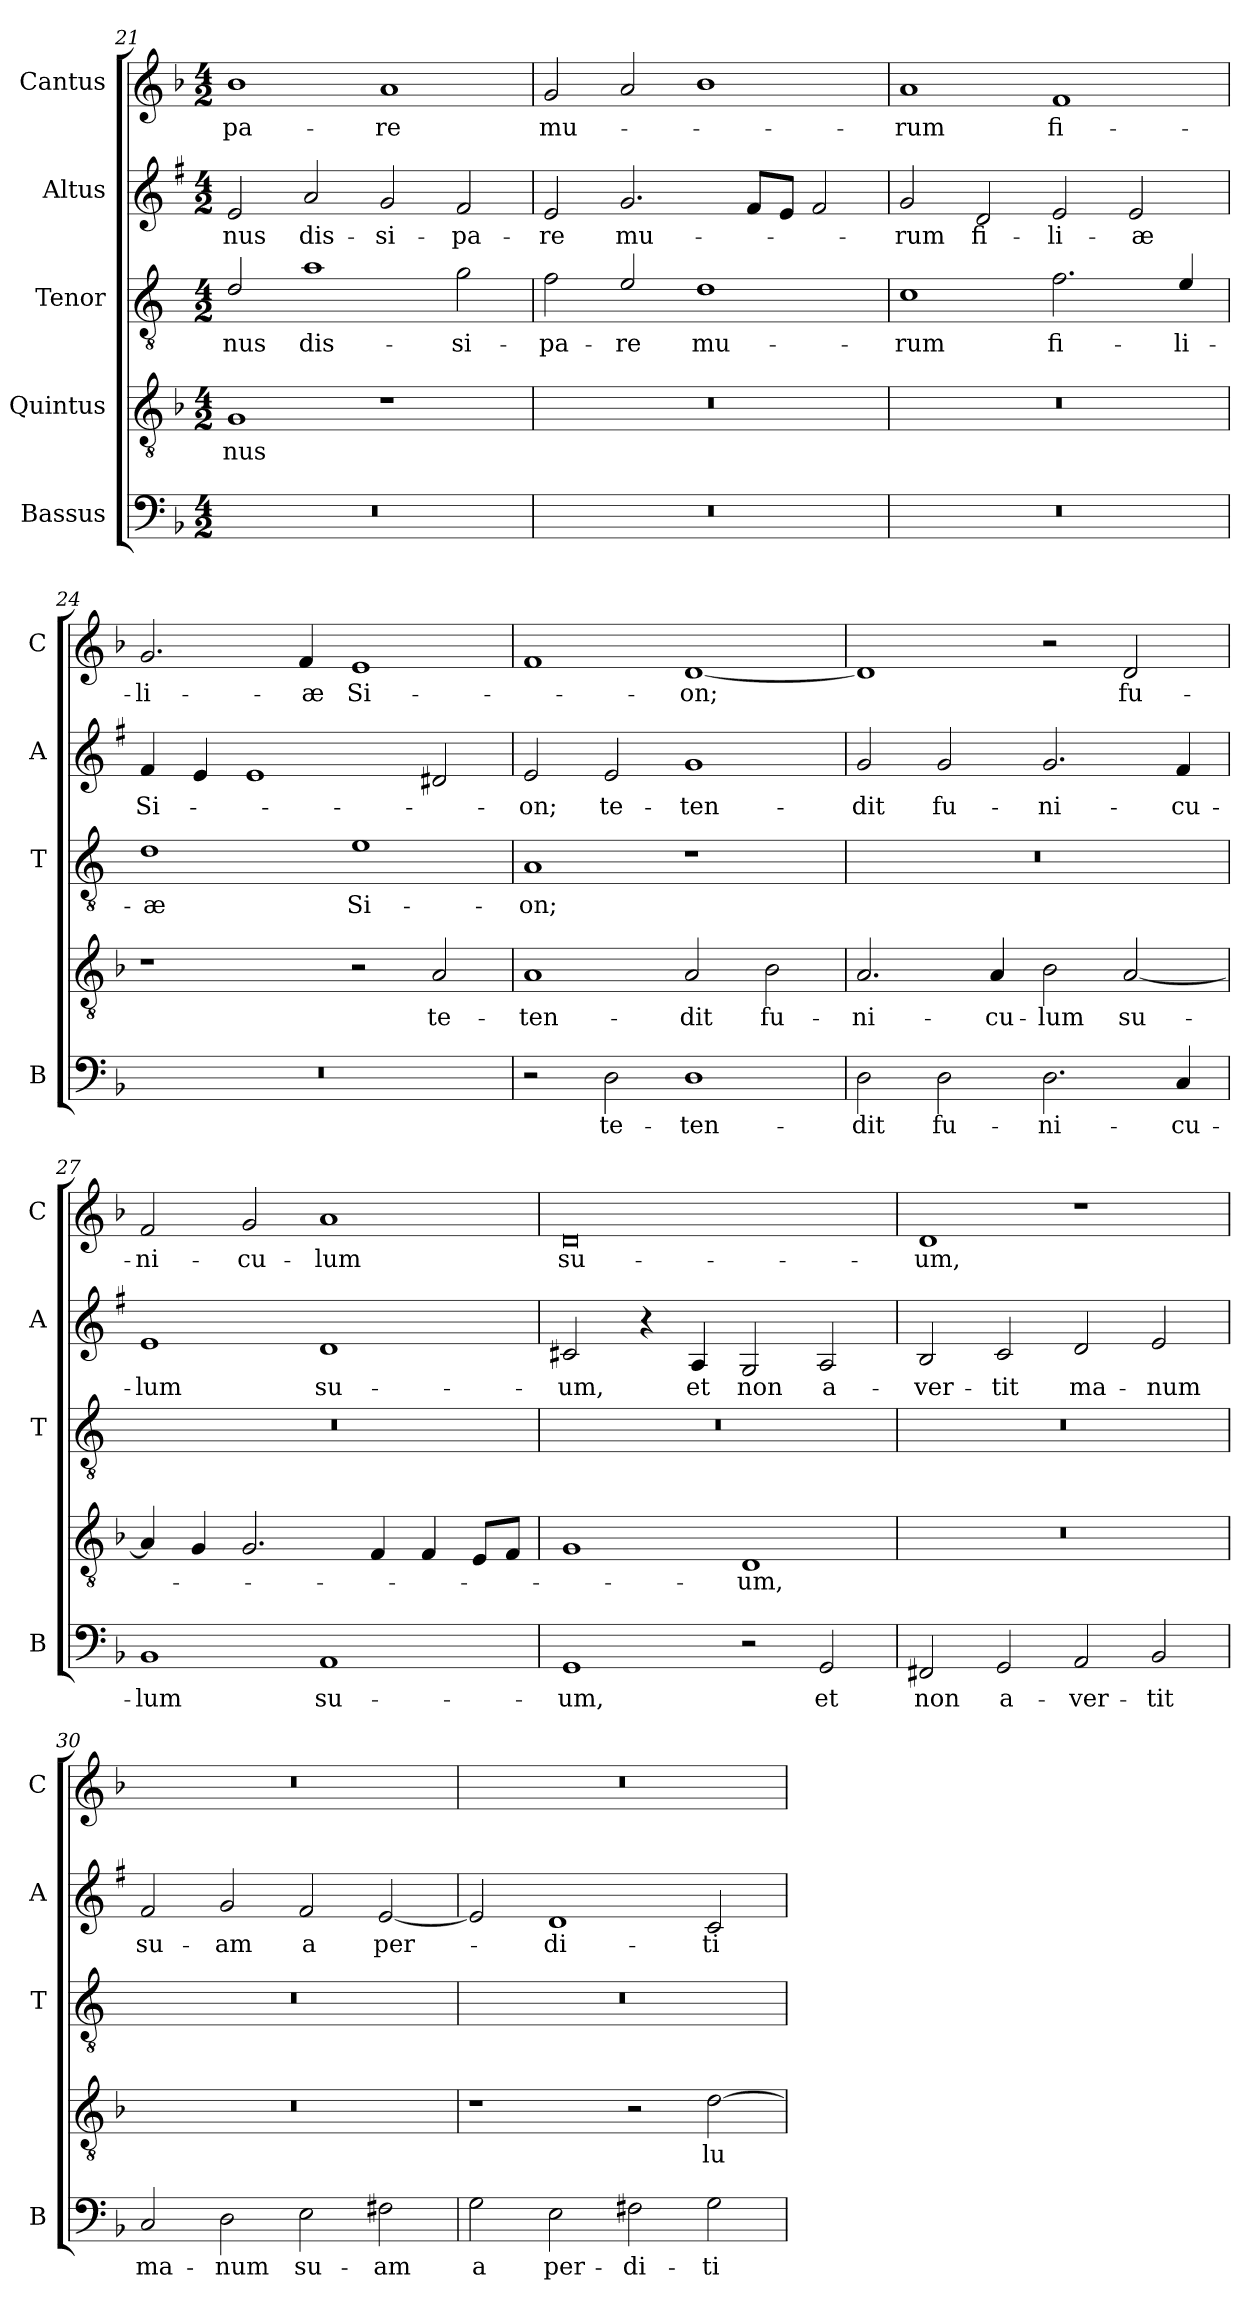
**kern	**text	**kern	**text	**kern	**text	**kern	**text	**kern	**text
*part5	*part5	*part4	*part4	*part3	*part3	*part2	*part2	*part1	*part1
*staff5	*staff5	*staff4	*staff4	*staff3	*staff3	*staff2	*staff2	*staff1	*staff1
*I"Bassus	*	*I"Quintus	*	*I"Tenor	*	*I"Altus	*	*I"Cantus	*
*I'B	*	*	*	*I'T	*	*I'A	*	*I'C	*
*clefF4	*	*clefGv2	*	*clefGv2	*	*clefG2	*	*clefG2	*
*	*	*	*	*ITrd4c7	*	*ITrd1c2	*	*	*
*k[b-]	*	*k[b-]	*	*k[b-]	*	*k[b-]	*	*k[b-]	*
*F:	*	*F:	*	*F:	*	*F:	*	*F:	*
*M4/2	*	*M4/2	*	*M4/2	*	*M4/2	*	*M4/2	*
=21	=21	=21	=21	=21	=21	=21	=21	=21	=21
!	!	!	!LO:LY:b	!	!LO:LY:b	!	!LO:LY:b	!	!LO:LY:b
0r	.	1G	-nus	2G/	-nus	2d/	-nus	1b-	-pa-
!	!	!	!	!	!LO:LY:b	!	!LO:LY:b	!	!
.	.	.	.	1d	dis-	2g/	dis-	.	.
!	!	!	!	!	!	!	!LO:LY:b	!	!LO:LY:b
.	.	1r	.	.	.	2f/	-si-	1a	-re
!	!	!	!	!	!LO:LY:b	!	!LO:LY:b	!	!
.	.	.	.	2c\	-si-	2e/	-pa-	.	.
=22	=22	=22	=22	=22	=22	=22	=22	=22	=22
!	!	!	!	!	!LO:LY:b	!	!LO:LY:b	!	!LO:LY:b
0r	.	0r	.	2B-\	-pa-	2d/	-re	2g/	mu-
!	!	!	!	!	!LO:LY:b	!	!LO:LY:b	!	!
.	.	.	.	2A/	-re	2.f/	mu-	2a/	.
!	!	!	!	!	!LO:LY:b	!	!	!	!
.	.	.	.	1G	mu-	.	.	1b-	.
.	.	.	.	.	.	8e/L	.	.	.
.	.	.	.	.	.	8d/J	.	.	.
.	.	.	.	.	.	2e/	.	.	.
=23	=23	=23	=23	=23	=23	=23	=23	=23	=23
!	!	!	!	!	!LO:LY:b	!	!LO:LY:b	!	!LO:LY:b
0r	.	0r	.	1F	-rum	2f/	-rum	1a	-rum
!	!	!	!	!	!	!	!LO:LY:b	!	!
.	.	.	.	.	.	2c/	fi-	.	.
!	!	!	!	!	!LO:LY:b	!	!LO:LY:b	!	!LO:LY:b
.	.	.	.	2.B-\	fi-	2d/	-li-	1f	fi-
!	!	!	!	!	!	!	!LO:LY:b	!	!
.	.	.	.	.	.	2d/	-æ	.	.
!	!	!	!	!	!LO:LY:b	!	!	!	!
.	.	.	.	4A/	-li-	.	.	.	.
!!LO:LB:g=z
=24	=24	=24	=24	=24	=24	=24	=24	=24	=24
!	!	!	!	!	!LO:LY:b	!	!LO:LY:b	!	!LO:LY:b
0r	.	1r	.	1G	-æ	4e/	Si-	2.g/	-li-
.	.	.	.	.	.	4d/	.	.	.
.	.	.	.	.	.	1d	.	.	.
!	!	!	!	!	!	!	!	!	!LO:LY:b
.	.	.	.	.	.	.	.	4f/	-æ
!	!	!	!	!	!LO:LY:b	!	!	!	!LO:LY:b
.	.	2r	.	1A	Si-	.	.	1e	Si-
!	!	!	!LO:LY:b	!	!	!	!	!	!
.	.	2A/	te-	.	.	2c#X/	.	.	.
=25	=25	=25	=25	=25	=25	=25	=25	=25	=25
!	!	!	!LO:LY:b	!	!LO:LY:b	!	!LO:LY:b	!	!
2r	.	1A	-ten-	1D	-on;	2d/	-on;	1f	.
!	!LO:LY:b	!	!	!	!	!	!LO:LY:b	!	!
2D\	te-	.	.	.	.	2d/	te-	.	.
!	!LO:LY:b	!	!LO:LY:b	!	!	!	!LO:LY:b	!	!LO:LY:b
1D	-ten-	2A/	-dit	1r	.	1f	-ten-	[1d	-on;
!	!	!	!LO:LY:b	!	!	!	!	!	!
.	.	2B-\	fu-	.	.	.	.	.	.
=26	=26	=26	=26	=26	=26	=26	=26	=26	=26
!	!LO:LY:b	!	!LO:LY:b	!	!	!	!LO:LY:b	!	!
2D\	-dit	2.A/	-ni-	0r	.	2f/	-dit	1d]	.
!	!LO:LY:b	!	!	!	!	!	!LO:LY:b	!	!
2D\	fu-	.	.	.	.	2f/	fu-	.	.
!	!	!	!LO:LY:b	!	!	!	!	!	!
.	.	4A/	-cu-	.	.	.	.	.	.
!	!LO:LY:b	!	!LO:LY:b	!	!	!	!LO:LY:b	!	!
2.D\	-ni-	2B-\	-lum	.	.	2.f/	-ni-	2r	.
!	!	!	!LO:LY:b	!	!	!	!	!	!LO:LY:b
.	.	[2A/	su-	.	.	.	.	2d/	fu-
!	!LO:LY:b	!	!	!	!	!	!LO:LY:b	!	!
4C/	-cu-	.	.	.	.	4e/	-cu-	.	.
=27	=27	=27	=27	=27	=27	=27	=27	=27	=27
!	!LO:LY:b	!	!	!	!	!	!LO:LY:b	!	!LO:LY:b
1BB-	-lum	4A/]	.	0r	.	1d	-lum	2f/	-ni-
.	.	4G/	.	.	.	.	.	.	.
!	!	!	!	!	!	!	!	!	!LO:LY:b
.	.	2.G/	.	.	.	.	.	2g/	-cu-
!	!LO:LY:b	!	!	!	!	!	!LO:LY:b	!	!LO:LY:b
1AA	su-	.	.	.	.	1c	su-	1a	-lum
.	.	4F/	.	.	.	.	.	.	.
.	.	4F/	.	.	.	.	.	.	.
.	.	8E/L	.	.	.	.	.	.	.
.	.	8F/J	.	.	.	.	.	.	.
=28	=28	=28	=28	=28	=28	=28	=28	=28	=28
!	!LO:LY:b	!	!	!	!	!	!LO:LY:b	!	!LO:LY:b
1GG	-um,	1G	.	0r	.	2Bn/	-um,	0d	su-
.	.	.	.	.	.	4r	.	.	.
!	!	!	!	!	!	!	!LO:LY:b	!	!
.	.	.	.	.	.	4G/	et	.	.
!	!	!	!LO:LY:b	!	!	!	!LO:LY:b	!	!
2r	.	1D	-um,	.	.	2F/	non	.	.
!	!LO:LY:b	!	!	!	!	!	!LO:LY:b	!	!
2GG/	et	.	.	.	.	2G/	a-	.	.
=29	=29	=29	=29	=29	=29	=29	=29	=29	=29
!	!LO:LY:b	!	!	!	!	!	!LO:LY:b	!	!LO:LY:b
2FF#X/	non	0r	.	0r	.	2A/	-ver-	1d	-um,
!	!LO:LY:b	!	!	!	!	!	!LO:LY:b	!	!
2GG/	a-	.	.	.	.	2B-/	-tit	.	.
!	!LO:LY:b	!	!	!	!	!	!LO:LY:b	!	!
2AA/	-ver-	.	.	.	.	2c/	ma-	1r	.
!	!LO:LY:b	!	!	!	!	!	!LO:LY:b	!	!
2BB-/	-tit	.	.	.	.	2d/	-num	.	.
!!LO:PB:g=z
=30	=30	=30	=30	=30	=30	=30	=30	=30	=30
!	!LO:LY:b	!	!	!	!	!	!LO:LY:b	!	!
2C/	ma-	0r	.	0r	.	2e/	su-	0r	.
!	!LO:LY:b	!	!	!	!	!	!LO:LY:b	!	!
2D\	-num	.	.	.	.	2f/	-am	.	.
!	!LO:LY:b	!	!	!	!	!	!LO:LY:b	!	!
2E\	su-	.	.	.	.	2e/	a	.	.
!	!LO:LY:b	!	!	!	!	!	!LO:LY:b	!	!
2F#X\	-am	.	.	.	.	[2d/	per-	.	.
=31	=31	=31	=31	=31	=31	=31	=31	=31	=31
!	!LO:LY:b	!	!	!	!	!	!	!	!
2G\	a	1r	.	0r	.	2d/]	.	0r	.
!	!LO:LY:b	!	!	!	!	!	!LO:LY:b	!	!
2E\	per-	.	.	.	.	1c	-di-	.	.
!	!LO:LY:b	!	!	!	!	!	!	!	!
2F#X\	-di-	2r	.	.	.	.	.	.	.
!	!LO:LY:b	!	!LO:LY:b	!	!	!	!LO:LY:b	!	!
2G\	-ti-	[2d\	lu-	.	.	2B-/	-ti-	.	.
=	=	=	=	=	=	=	=	=	=
*-	*-	*-	*-	*-	*-	*-	*-	*-	*-
